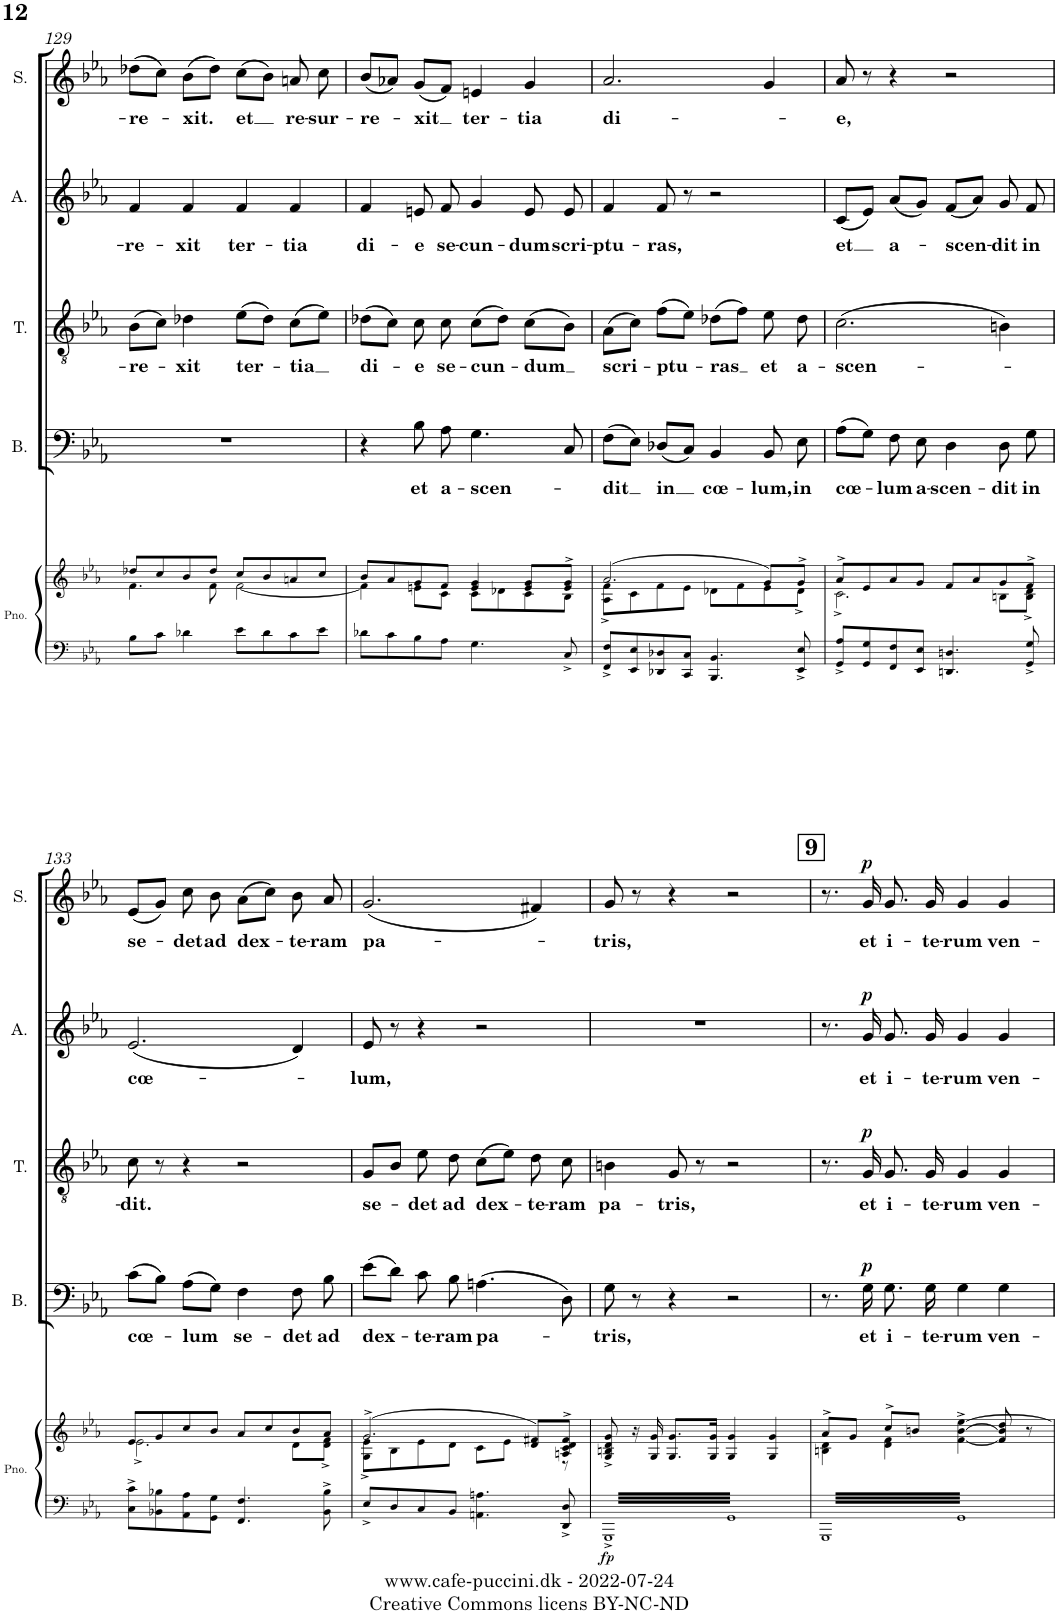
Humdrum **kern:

**kern	**kern	**dynam	**kern	**text	**dynam	**kern	**text	**dynam	**kern	**text	**dynam	**kern	**text	**dynam
*part5	*part5	*part5	*part4	*part4	*part4	*part3	*part3	*part3	*part2	*part2	*part2	*part1	*part1	*part1
*staff6	*staff5	*staff5/6	*staff4	*staff4	*staff4	*staff3	*staff3	*staff3	*staff2	*staff2	*staff2	*staff1	*staff1	*staff1
*I"Piano	*	*	*I"Bass	*	*	*I"Tenor	*	*	*I"Alto	*	*	*I"Soprano	*	*
*I'Pno.	*	*	*I'B.	*	*	*I'T.	*	*	*I'A.	*	*	*I'S.	*	*
!!LO:PB:g=z
*clefF4	*clefG2	*	*clefF4	*	*	*clefGv2	*	*	*clefG2	*	*	*clefG2	*	*
*k[b-e-a-]	*k[b-e-a-]	*	*k[b-e-a-]	*	*	*k[b-e-a-]	*	*	*k[b-e-a-]	*	*	*k[b-e-a-]	*	*
*M4/4	*M4/4	*	*M4/4	*	*	*M4/4	*	*	*M4/4	*	*	*M4/4	*	*
*met(c)	*met(c)	*	*met(c)	*	*	*met(c)	*	*	*met(c)	*	*	*met(c)	*	*
=129	=129	=129	=129	=129	=129	=129	=129	=129	=129	=129	=129	=129	=129	=129
*	*^	*	*	*	*	*	*	*	*	*	*	*	*	*
!	!	!	!	!	!	!	!	!LO:LY:b	!	!	!LO:LY:b	!	!	!LO:LY:b	!
8B-\L	8dd-X/L	4.f\	.	1r	.	.	(8B-\L	-re-	.	4f/	-re-	.	(8dd-X\L	-re-	.
8c\J	8cc/	.	.	.	.	.	8c\J)	.	.	.	.	.	8cc\J)	.	.
!	!	!	!	!	!	!	!	!LO:LY:b	!	!	!LO:LY:b	!	!	!LO:LY:b	!
4d-X\	8b-/	.	.	.	.	.	4d-X\	-xit	.	4f/	-xit	.	(8b-\L	-xit.	.
.	8dd-/J	8f\	.	.	.	.	.	.	.	.	.	.	8dd-\J)	.	.
!	!	!	!	!	!	!	!	!LO:LY:b	!	!	!LO:LY:b	!	!	!LO:LY:b	!
8e-\L	8cc/L	[2f\	.	.	.	.	(8e-\L	ter-	.	4f/	ter-	.	(8cc\L	et	.
8d-\	8b-/	.	.	.	.	.	8d-\J)	.	.	.	.	.	8b-\J)	.	.
!	!	!	!	!	!	!	!	!LO:LY:b	!	!	!LO:LY:b	!	!	!LO:LY:b	!
8c\	8an/	.	.	.	.	.	(8c\L	-tia	.	4f/	-tia	.	8an/	re-	.
!	!	!	!	!	!	!	!	!	!	!	!	!	!	!LO:LY:b	!
8e-\J	8cc/J	.	.	.	.	.	8e-\J)	.	.	.	.	.	8cc\	-sur-	.
=130	=130	=130	=130	=130	=130	=130	=130	=130	=130	=130	=130	=130	=130	=130	=130
!	!	!	!	!	!	!	!	!LO:LY:b	!	!	!LO:LY:b	!	!	!LO:LY:b	!
8d-X\L	8b-/L	4f\]	.	4r	.	.	(8d-X\L	di-	.	4f/	di-	.	(8b-/L	-re-	.
8c\	8a-/	.	.	.	.	.	8c\J)	.	.	.	.	.	8a-X/J)	.	.
!	!	!	!	!	!LO:LY:b	!	!	!LO:LY:b	!	!	!LO:LY:b	!	!	!LO:LY:b	!
8B-\	8g/	8en\L	.	8B-\	et	.	8c\	-e	.	8en/	-e	.	(8g/L	-xit	.
!	!	!	!	!	!LO:LY:b	!	!	!LO:LY:b	!	!	!LO:LY:b	!	!	!	!
8A-\J	8f/J	8c\J	.	8A-\	a-	.	8c\	se-	.	8f/	se-	.	8f/J)	.	.
!	!	!	!	!	!LO:LY:b	!	!	!LO:LY:b	!	!	!LO:LY:b	!	!	!LO:LY:b	!
4.G\	4e/ 4g/	8c\L	.	4.G\	-scen-	.	(8c\L	-cun-	.	4g/	-cun-	.	4en/	ter-	.
.	.	8d-X\	.	.	.	.	8d-\J)	.	.	.	.	.	.	.	.
!	!	!	!	!	!	!	!	!LO:LY:b	!	!	!LO:LY:b	!	!	!LO:LY:b	!
.	8e/ 8g/L	8c\	.	.	.	.	(8c\L	-dum	.	8e/	-dum	.	4g/	-tia	.
!	!	!	!	!	!	!	!	!	!	!	!LO:LY:b	!	!	!	!
8C^/	8e/^ 8g/^J	8B-\J	.	8C/	.	.	8B-\J)	.	.	8e/	scri-	.	.	.	.
=131	=131	=131	=131	=131	=131	=131	=131	=131	=131	=131	=131	=131	=131	=131	=131
!	!	!	!	!	!LO:LY:b	!	!	!LO:LY:b	!	!	!LO:LY:b	!	!	!LO:LY:b	!
8FF/^ 8F/^L	(2.a-/	8A-\^ 8f\^L	.	(8F\L	-dit	.	(8A-\L	scri-	.	4f/	-ptu-	.	2.a-/	di-	.
8EE-/ 8E-/	.	8c\	.	8E-\J)	.	.	8c\J)	.	.	.	.	.	.	.	.
!	!	!	!	!	!LO:LY:b	!	!	!LO:LY:b	!	!	!LO:LY:b	!	!	!	!
8DD-X/ 8D-X/	.	8f\	.	(8D-X/L	-in	.	(8f\L	-ptu-	.	8f/	-ras,	.	.	.	.
8CC/ 8C/J	.	8e-\J	.	8C/J)	.	.	8e-\J)	.	.	8r	.	.	.	.	.
!	!	!	!	!	!LO:LY:b	!	!	!LO:LY:b	!	!	!	!	!	!	!
4.BBB-/ 4.BB-/	.	8d-X\L	.	4BB-/	cœ-	.	(8d-X\L	-ras	.	2r	.	.	.	.	.
.	.	8f\	.	.	.	.	8f\J)	.	.	.	.	.	.	.	.
!	!	!	!	!	!LO:LY:b	!	!	!LO:LY:b	!	!	!	!	!	!	!
.	8g/L)	8e-\	.	8BB-/	-lum,	.	8e-\	et	.	.	.	.	4g/	.	.
!	!	!	!	!	!LO:LY:b	!	!	!LO:LY:b	!	!	!	!	!	!	!
8EE-/^ 8E-/^	8g^/J	8d-^\J	.	8E-\	in	.	8d-\	a-	.	.	.	.	.	.	.
=132	=132	=132	=132	=132	=132	=132	=132	=132	=132	=132	=132	=132	=132	=132	=132
!	!	!	!	!	!LO:LY:b	!	!	!LO:LY:b	!	!	!LO:LY:b	!	!	!LO:LY:b	!
8GG/^ 8A-/^L	8a-^/L	2.c^\	.	(8A-\L	cœ-	.	(2.c\	-scen-	.	(8c/L	et	.	8a-/	-e,	.
8GG/ 8G/	8e-/	.	.	8G\J)	.	.	.	.	.	8e-/J)	.	.	8r	.	.
!	!	!	!	!	!LO:LY:b	!	!	!	!	!	!LO:LY:b	!	!	!	!
8FF/ 8F/	8a-/	.	.	8F\	-lum	.	.	.	.	(8a-/L	a-	.	4r	.	.
!	!	!	!	!	!LO:LY:b	!	!	!	!	!	!	!	!	!	!
8EE-/ 8E-/J	8g/J	.	.	8E-\	a-	.	.	.	.	8g/J)	.	.	.	.	.
!	!	!	!	!	!LO:LY:b	!	!	!	!	!	!LO:LY:b	!	!	!	!
4.DDn/ 4.Dn/	8f/L	.	.	4D\	-scen-	.	.	.	.	(8f/L	-scen-	.	2r	.	.
.	8a-/	.	.	.	.	.	.	.	.	8a-/J)	.	.	.	.	.
!	!	!	!	!	!LO:LY:b	!	!	!	!	!	!LO:LY:b	!	!	!	!
.	8g/	8Bn\L	.	8D\	-dit	.	4Bn\)	.	.	8g/	-dit	.	.	.	.
!	!	!	!	!	!LO:LY:b	!	!	!	!	!	!LO:LY:b	!	!	!	!
8GG/^ 8G/^	8f^/J	8B\^ 8d\^J	.	8G\	in	.	.	.	.	8f/	in	.	.	.	.
!!LO:LB:g=z
=133	=133	=133	=133	=133	=133	=133	=133	=133	=133	=133	=133	=133	=133	=133	=133
!	!	!	!	!	!LO:LY:b	!	!	!LO:LY:b	!	!	!LO:LY:b	!	!	!LO:LY:b	!
8C\^ 8c\^L	8e-/L	2.e-^\	.	(8c\L	cœ-	.	8c\	-dit.	.	(2.e-/	cœ-	.	(8e-/L	se-	.
8BB-X\ 8B-X\	8g/	.	.	8B-\J)	.	.	8r	.	.	.	.	.	8g/J)	.	.
!	!	!	!	!	!LO:LY:b	!	!	!	!	!	!	!	!	!LO:LY:b	!
8AA-\ 8A-\	8cc/	.	.	(8A-\L	-lum	.	4r	.	.	.	.	.	8cc\	-det	.
!	!	!	!	!	!	!	!	!	!	!	!	!	!	!LO:LY:b	!
8GG\ 8G\J	8b-/J	.	.	8G\J)	.	.	.	.	.	.	.	.	8b-\	ad	.
!	!	!	!	!	!LO:LY:b	!	!	!	!	!	!	!	!	!LO:LY:b	!
4.FF/ 4.F/	8a-/L	.	.	4F\	se-	.	2r	.	.	.	.	.	(8a-\L	dex-	.
.	8cc/	.	.	.	.	.	.	.	.	.	.	.	8cc\J)	.	.
!	!	!	!	!	!LO:LY:b	!	!	!	!	!	!	!	!	!LO:LY:b	!
.	8b-/	8d\L	.	8F\	-det	.	.	.	.	4d/)	.	.	8b-\	-te-	.
!	!	!	!	!	!LO:LY:b	!	!	!	!	!	!	!	!	!LO:LY:b	!
8BB-\^ 8B-\^	8a-/J	8d\^ 8f\^J	.	8B-\	ad	.	.	.	.	.	.	.	8a-/	-ram	.
=134	=134	=134	=134	=134	=134	=134	=134	=134	=134	=134	=134	=134	=134	=134	=134
!	!	!	!	!	!LO:LY:b	!	!	!LO:LY:b	!	!	!LO:LY:b	!	!	!LO:LY:b	!
8E-^/L	(2.g^/	8G\^ 8e-\^L	.	(8e-\L	dex-	.	8G/L	se-	.	8e-/	-lum,	.	(2.g/	pa-	.
8D/	.	8B-\	.	8d\J)	.	.	8B-/J	.	.	8r	.	.	.	.	.
!	!	!	!	!	!LO:LY:b	!	!	!LO:LY:b	!	!	!	!	!	!	!
8C/	.	8e-\	.	8c\	-te-	.	8e-\	-det	.	4r	.	.	.	.	.
!	!	!	!	!	!LO:LY:b	!	!	!LO:LY:b	!	!	!	!	!	!	!
8BB-/J	.	8d\J	.	8B-\	-ram	.	8d\	ad	.	.	.	.	.	.	.
!	!	!	!	!	!LO:LY:b	!	!	!LO:LY:b	!	!	!	!	!	!	!
4.AAn\ 4.An\	.	8c\L	.	(4.An\	pa-	.	(8c\L	dex-	.	2r	.	.	.	.	.
.	.	8e-\J	.	.	.	.	8e-\J)	.	.	.	.	.	.	.	.
!	!	!	!	!	!	!	!	!LO:LY:b	!	!	!	!	!	!	!
.	8d/ 8f#X/L)	8ryy	.	.	.	.	8d\	-te-	.	.	.	.	4f#X/)	.	.
!	!	!	!	!	!	!	!	!LO:LY:b	!	!	!	!	!	!	!
8DD/^ 8D/^	8An/^ 8c/^ 8d/^ 8f#/^J	8r	.	8D\)	.	.	8c\	-ram	.	.	.	.	.	.	.
=135	=135	=135	=135	=135	=135	=135	=135	=135	=135	=135	=135	=135	=135	=135	=135
!	!	!	!LO:DY:b=2	!	!LO:LY:b	!	!	!LO:LY:b	!	!	!	!	!	!LO:LY:b	!
*	*v	*v	*	*	*	*	*	*	*	*	*	*	*	*	*
3.GGG^	8G/^ 8Bn/^ 8d/^ 8g/^	fp	8G\	-tris,	.	4Bn\	pa-	.	1r	.	.	8g/	-tris,	.
.	16r	.	8r	.	.	.	.	.	.	.	.	8r	.	.
.	16G/ 16g/	.	.	.	.	.	.	.	.	.	.	.	.	.
!	!	!	!	!	!	!	!LO:LY:b	!	!	!	!	!	!	!
.	8.G/ 8.g/L	.	4r	.	.	8G/	-tris,	.	.	.	.	4r	.	.
.	.	.	.	.	.	8r	.	.	.	.	.	.	.	.
.	16G/ 16g/Jk	.	.	.	.	.	.	.	.	.	.	.	.	.
3.GG	4G/ 4g/	.	2r	.	.	2r	.	.	.	.	.	2r	.	.
.	4G/ 4g/	.	.	.	.	.	.	.	.	.	.	.	.	.
=136	=136	=136	=136	=136	=136	=136	=136	=136	=136	=136	=136	=136	=136	=136
*	*^	*	*	*	*	*	*	*	*	*	*	*	*	*
3.GGG	8a-^/L	4Bn\ 4d\	.	8.r	.	.	8.r	.	.	8.r	.	.	8.r	.	.
.	8g/J	.	.	.	.	.	.	.	.	.	.	.	.	.	.
!	!	!	!	!	!LO:LY:b	!LO:DY:a	!	!LO:LY:b	!LO:DY:a	!	!LO:LY:b	!LO:DY:a	!	!LO:LY:b	!LO:DY:a
.	.	.	.	16G\	et	p	16G/	et	p	16g/	et	p	16g/	et	p
!	!	!	!	!	!LO:LY:b	!	!	!LO:LY:b	!	!	!LO:LY:b	!	!	!LO:LY:b	!
.	8cc^/L	4d\ 4f\	.	8.G\	i-	.	8.G/	i-	.	8.g/	i-	.	8.g/	i-	.
.	8bn/J	.	.	.	.	.	.	.	.	.	.	.	.	.	.
!	!	!	!	!	!LO:LY:b	!	!	!LO:LY:b	!	!	!LO:LY:b	!	!	!LO:LY:b	!
.	.	.	.	16G\	-te-	.	16G/	-te-	.	16g/	-te-	.	16g/	-te-	.
!	!	!	!	!	!LO:LY:b	!	!	!LO:LY:b	!	!	!LO:LY:b	!	!	!LO:LY:b	!
3.GG	[4f\^ [4b\^ [4ee-\^	2ryy	.	4G\	-rum	.	4G/	-rum	.	4g/	-rum	.	4g/	-rum	.
!	!	!	!	!	!LO:LY:b	!	!	!LO:LY:b	!	!	!LO:LY:b	!	!	!LO:LY:b	!
.	8f/] 8b/] 8dd/	.	.	4G\	ven-	.	4G/	ven-	.	4g/	ven-	.	4g/	ven-	.
.	8r	.	.	.	.	.	.	.	.	.	.	.	.	.	.
*	*v	*v	*	*	*	*	*	*	*	*	*	*	*	*	*
=	=	=	=	=	=	=	=	=	=	=	=	=	=	=
*-	*-	*-	*-	*-	*-	*-	*-	*-	*-	*-	*-	*-	*-	*-
